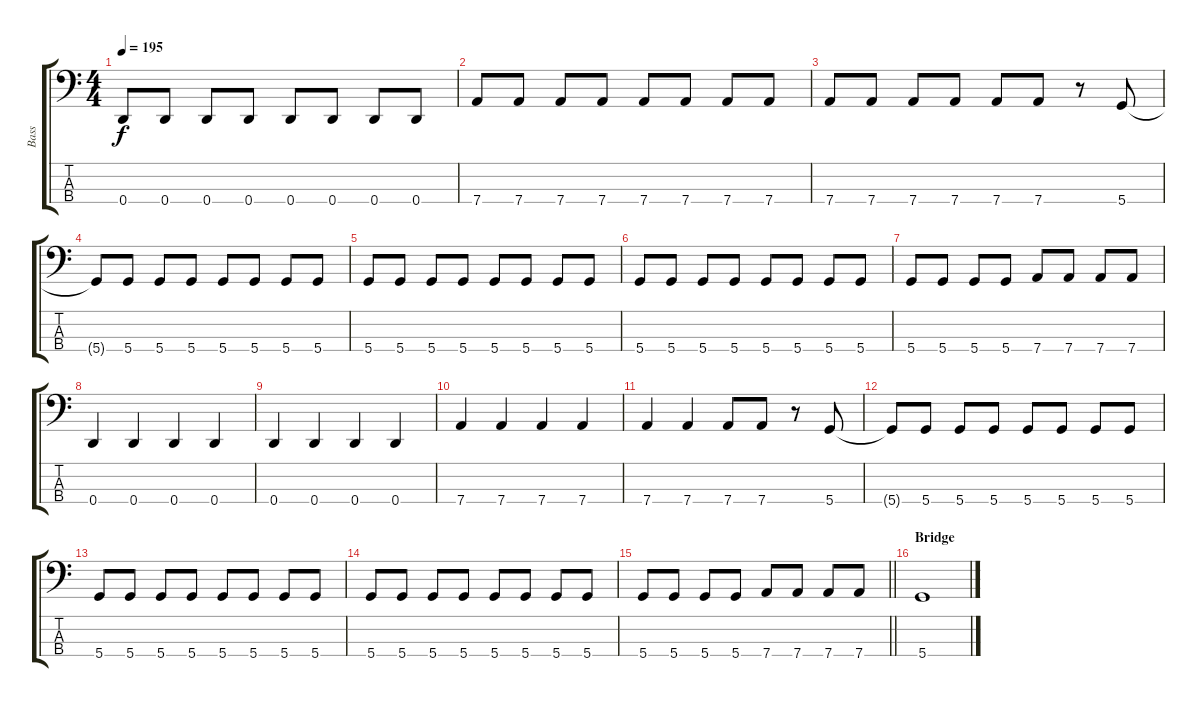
\track ("Bass" "Bass") {instrument electricbassfinger}
\staff {score tabs}
\tuning (G2 D2 A1 D1) {hide}
\ts (4 4)
\tempo 195
\clef f4
\ks c
0.4.8{dy f} 0.4.8 0.4.8 0.4.8 0.4.8 0.4.8 0.4.8 0.4.8 |
7.4.8 7.4.8 7.4.8 7.4.8 7.4.8 7.4.8 7.4.8 7.4.8 |
7.4.8 7.4.8 7.4.8 7.4.8 7.4.8 7.4.8 r.8 5.4.8 |
5.4{t}.8 5.4.8 5.4.8 5.4.8 5.4.8 5.4.8 5.4.8 5.4.8 |
5.4.8 5.4.8 5.4.8 5.4.8 5.4.8 5.4.8 5.4.8 5.4.8 |
5.4.8 5.4.8 5.4.8 5.4.8 5.4.8 5.4.8 5.4.8 5.4.8 |
5.4.8 5.4.8 5.4.8 5.4.8 7.4.8 7.4.8 7.4.8 7.4.8 |
0.4.4 0.4.4 0.4.4 0.4.4 |
0.4.4 0.4.4 0.4.4 0.4.4 |
7.4.4 7.4.4 7.4.4 7.4.4 |
7.4.4 7.4.4 7.4.8 7.4.8 r.8 5.4.8 |
5.4{t}.8 5.4.8 5.4.8 5.4.8 5.4.8 5.4.8 5.4.8 5.4.8 |
5.4.8 5.4.8 5.4.8 5.4.8 5.4.8 5.4.8 5.4.8 5.4.8 |
5.4.8 5.4.8 5.4.8 5.4.8 5.4.8 5.4.8 5.4.8 5.4.8 |
\barLineRight lightlight
5.4.8 5.4.8 5.4.8 5.4.8 7.4.8 7.4.8 7.4.8 7.4.8 |
\section ("" "Bridge")
5.4.1
